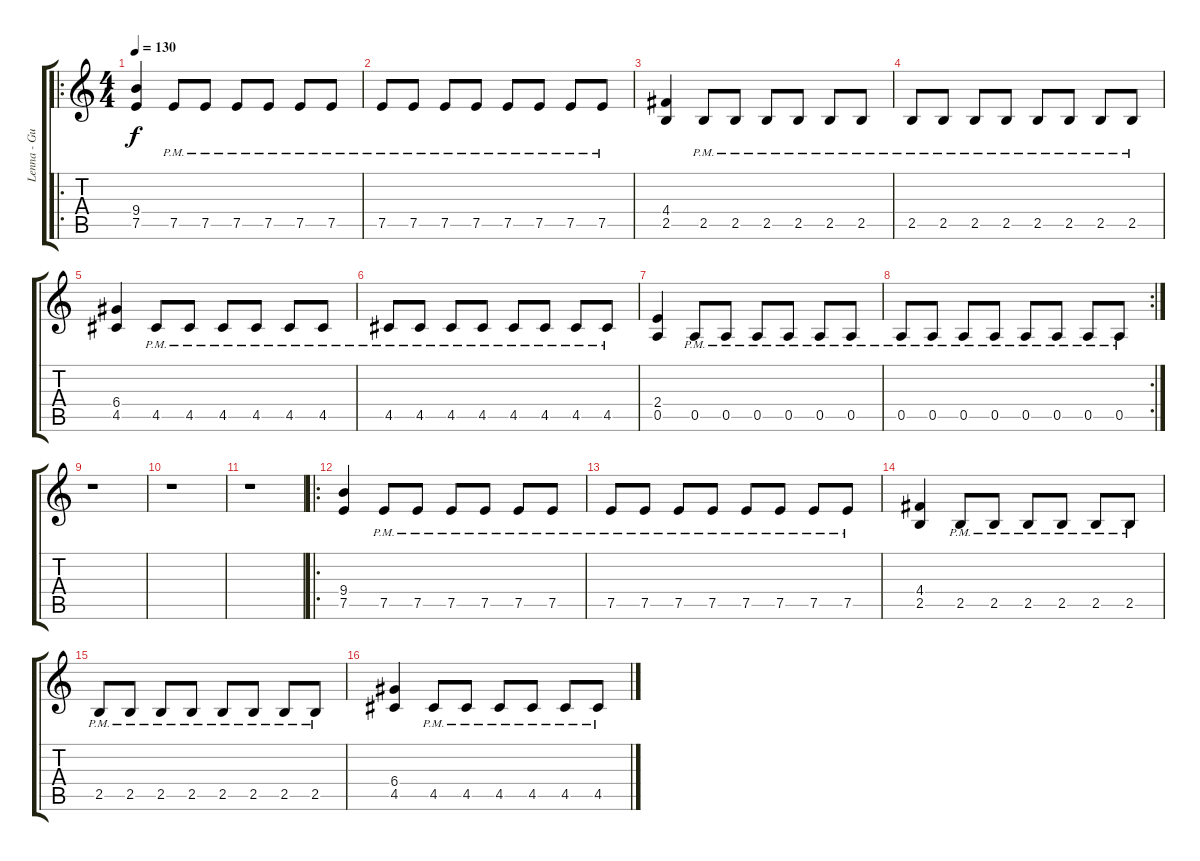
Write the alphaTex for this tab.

\track ("Lenna - Guitar" "Lenna - Gu") {instrument distortionguitar}
\staff {score tabs}
\tuning (E4 B3 G3 D3 A2 E2) {hide}
\ro
\ts (4 4)
\tempo 130
\clef g2
\ks c
(9.4 7.5).4{dy f} 7.5{pm}.8 7.5{pm}.8 7.5{pm}.8 7.5{pm}.8 7.5{pm}.8 7.5{pm}.8 |
7.5{pm}.8 7.5{pm}.8 7.5{pm}.8 7.5{pm}.8 7.5{pm}.8 7.5{pm}.8 7.5{pm}.8 7.5{pm}.8 |
(4.4 2.5).4 2.5{pm}.8 2.5{pm}.8 2.5{pm}.8 2.5{pm}.8 2.5{pm}.8 2.5{pm}.8 |
2.5{pm}.8 2.5{pm}.8 2.5{pm}.8 2.5{pm}.8 2.5{pm}.8 2.5{pm}.8 2.5{pm}.8 2.5{pm}.8 |
(6.4 4.5).4 4.5{pm}.8 4.5{pm}.8 4.5{pm}.8 4.5{pm}.8 4.5{pm}.8 4.5{pm}.8 |
4.5{pm}.8 4.5{pm}.8 4.5{pm}.8 4.5{pm}.8 4.5{pm}.8 4.5{pm}.8 4.5{pm}.8 4.5{pm}.8 |
(2.4 0.5).4 0.5{pm}.8 0.5{pm}.8 0.5{pm}.8 0.5{pm}.8 0.5{pm}.8 0.5{pm}.8 |
\rc 2
0.5{pm}.8 0.5{pm}.8 0.5{pm}.8 0.5{pm}.8 0.5{pm}.8 0.5{pm}.8 0.5{pm}.8 0.5{pm}.8 |
r.1 |
r.1 |
r.1 |
\ro
(9.4 7.5).4 7.5{pm}.8 7.5{pm}.8 7.5{pm}.8 7.5{pm}.8 7.5{pm}.8 7.5{pm}.8 |
7.5{pm}.8 7.5{pm}.8 7.5{pm}.8 7.5{pm}.8 7.5{pm}.8 7.5{pm}.8 7.5{pm}.8 7.5{pm}.8 |
(4.4 2.5).4 2.5{pm}.8 2.5{pm}.8 2.5{pm}.8 2.5{pm}.8 2.5{pm}.8 2.5{pm}.8 |
2.5{pm}.8 2.5{pm}.8 2.5{pm}.8 2.5{pm}.8 2.5{pm}.8 2.5{pm}.8 2.5{pm}.8 2.5{pm}.8 |
(6.4 4.5).4 4.5{pm}.8 4.5{pm}.8 4.5{pm}.8 4.5{pm}.8 4.5{pm}.8 4.5{pm}.8
